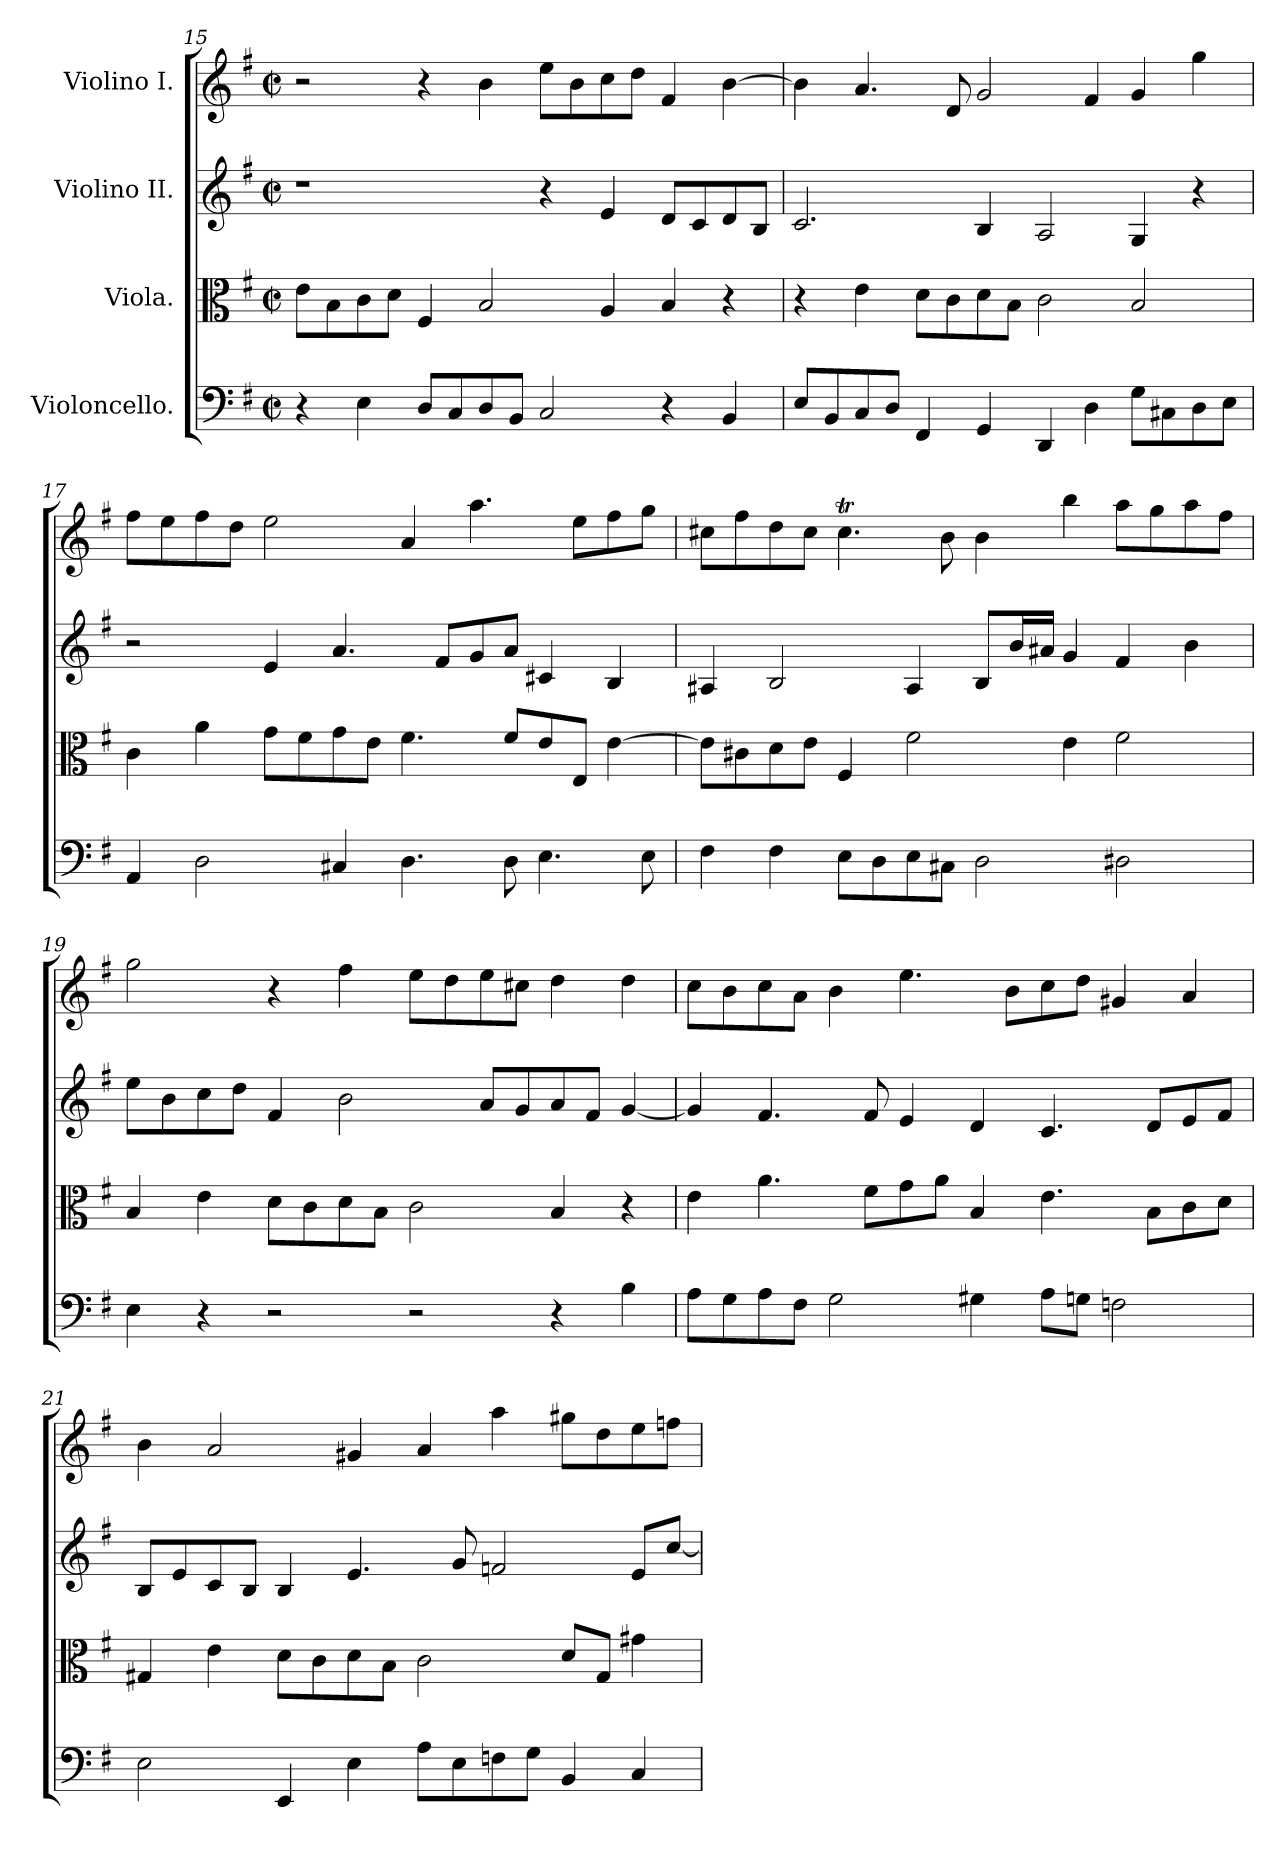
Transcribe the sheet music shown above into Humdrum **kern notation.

**kern	**kern	**kern	**kern
*part4	*part3	*part2	*part1
*staff4	*staff3	*staff2	*staff1
*I"Violoncello.	*I"Viola.	*I"Violino II.	*I"Violino I.
*clefF4	*clefC3	*clefG2	*clefG2
*k[f#]	*k[f#]	*k[f#]	*k[f#]
*G:	*G:	*G:	*G:
*M2/2	*M2/2	*M2/2	*M2/2
*met(c|)	*met(c|)	*met(c|)	*met(c|)
=15	=15	=15	=15
4r	8e\L	1r	2r
.	8B\	.	.
4E\	8c\	.	.
.	8d\J	.	.
8D/L	4F#/	.	4r
8C/	.	.	.
8D/	2B/	.	4b\
8BB/J	.	.	.
2C/	.	4r	8ee\L
.	.	.	8b\
.	4A/	4e/	8cc\
.	.	.	8dd\J
4r	4B/	8d/L	4f#/
.	.	8c/	.
4BB/	4r	8d/	[4b\
.	.	8B/J	.
!!LO:LB:g=z
=16	=16	=16	=16
8E/L	4r	2.c/	4b\]
8BB/	.	.	.
8C/	4e\	.	4.a/
8D/J	.	.	.
4FF#/	8d\L	.	.
.	8c\	.	8d/
4GG/	8d\	4B/	2g/
.	8B\J	.	.
4DD/	2c\	2A/	.
4D\	.	.	4f#/
8G\L	2B/	4G/	4g/
8C#X\	.	.	.
8D\	.	4r	4gg\
8E\J	.	.	.
=17	=17	=17	=17
4AA/	4c\	2r	8ff#\L
.	.	.	8ee\
2D\	4a\	.	8ff#\
.	.	.	8dd\J
.	8g\L	4e/	2ee\
.	8f#\	.	.
4C#X/	8g\	4.a/	.
.	8e\J	.	.
4.D\	4.f#\	.	4a/
.	.	8f#/L	.
.	.	8g/	4.aa\
8D\	8f#/L	8a/J	.
4.E\	8e/	4c#X/	.
.	8E/J	.	8ee\L
.	[4e\	4B/	8ff#\
8E\	.	.	8gg\J
!!LO:LB:g=z
=18	=18	=18	=18
4F#\	8e\L]	4A#X/	8cc#X\L
.	8c#X\	.	8ff#\
4F#\	8d\	2B/	8dd\
.	8e\J	.	8cc#\J
8E\L	4F#/	.	4.cc#t\
8D\	.	.	.
8E\	2f#\	4A#/	.
8C#X\J	.	.	8b\
2D\	.	8B/L	4b\
.	.	16b/L	.
.	.	16a#X/JJ	.
.	4e\	4g/	4bb\
2D#X\	2f#\	4f#/	8aa\L
.	.	.	8gg\
.	.	4b\	8aa\
.	.	.	8ff#\J
=19	=19	=19	=19
4E\	4B/	8ee\L	2gg\
.	.	8b\	.
4r	4e\	8cc\	.
.	.	8dd\J	.
2r	8d\L	4f#/	4r
.	8c\	.	.
.	8d\	2b\	4ff#\
.	8B\J	.	.
2r	2c\	.	8ee\L
.	.	.	8dd\
.	.	8a/L	8ee\
.	.	8g/	8cc#X\J
4r	4B/	8a/	4dd\
.	.	8f#/J	.
4B\	4r	[4g/	4dd\
!!LO:PB:g=z
=20	=20	=20	=20
8A\L	4e\	4g/]	8cc\L
8G\	.	.	8b\
8A\	4.a\	4.f#/	8cc\
8F#\J	.	.	8a\J
2G\	.	.	4b\
.	8f#\L	8f#/	.
.	8g\	4e/	4.ee\
.	8a\J	.	.
4G#X\	4B/	4d/	.
.	.	.	8b\L
8A\L	4.e\	4.c/	8cc\
8Gn\J	.	.	8dd\J
2Fn\	.	.	4g#X/
.	8B\L	8d/L	.
.	8c\	8e/	4a/
.	8d\J	8f#/J	.
=21	=21	=21	=21
2E\	4G#X/	8B/L	4b\
.	.	8e/	.
.	4e\	8c/	2a/
.	.	8B/J	.
4EE/	8d\L	4B/	.
.	8c\	.	.
4E\	8d\	4.e/	4g#X/
.	8B\J	.	.
8A\L	2c\	.	4a/
8E\	.	8g/	.
8Fn\	.	2fn/	4aa\
8G\J	.	.	.
4BB/	8d/L	.	8gg#X\L
.	8G#/J	.	8dd\
4C/	4g#X\	8e/L	8ee\
.	.	[8cc/J	8ffn\J
=	=	=	=
*-	*-	*-	*-
